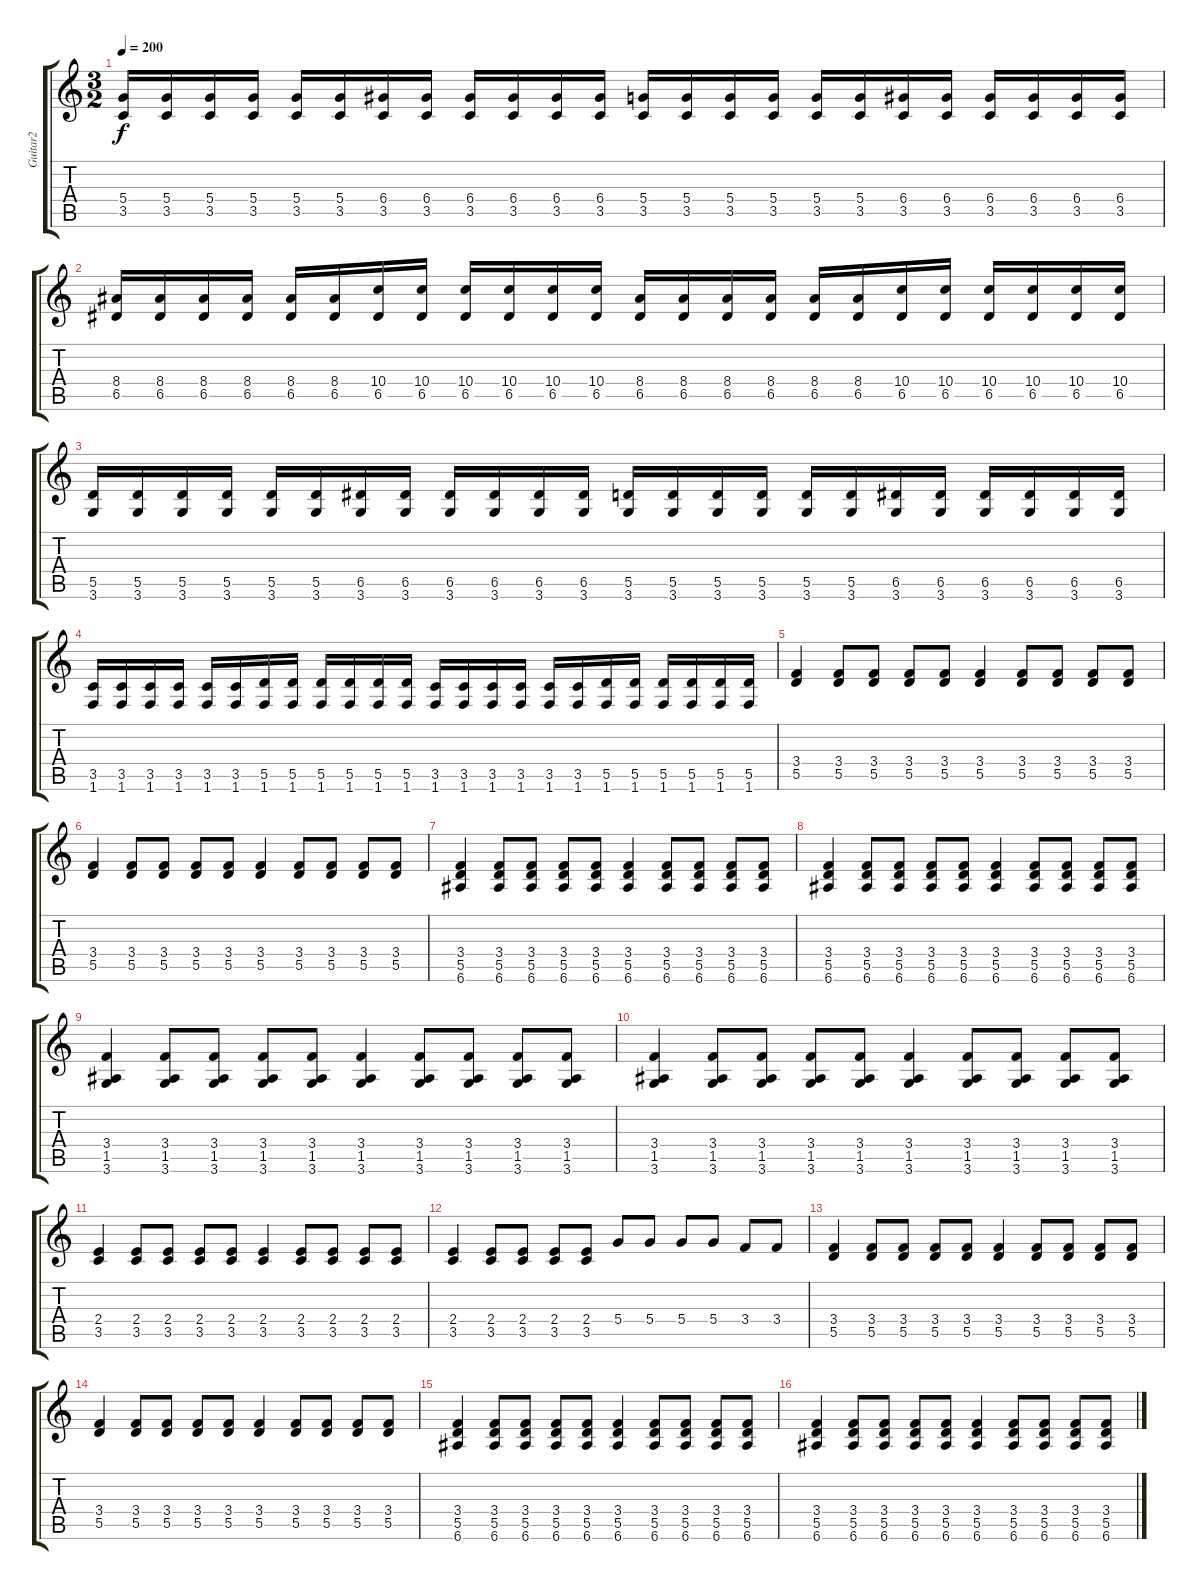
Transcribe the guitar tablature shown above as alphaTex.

\track ("Guitar2" "Guitar2") {instrument overdrivenguitar}
\staff {score tabs}
\tuning (E4 B3 G3 D3 A2 E2) {hide}
\ts (3 2)
\tempo 200
\clef g2
\ks c
(5.4 3.5).16{dy f} (5.4 3.5).16 (5.4 3.5).16 (5.4 3.5).16 (5.4 3.5).16 (5.4 3.5).16 (6.4 3.5).16 (6.4 3.5).16 (6.4 3.5).16 (6.4 3.5).16 (6.4 3.5).16 (6.4 3.5).16 (5.4 3.5).16 (5.4 3.5).16 (5.4 3.5).16 (5.4 3.5).16 (5.4 3.5).16 (5.4 3.5).16 (6.4 3.5).16 (6.4 3.5).16 (6.4 3.5).16 (6.4 3.5).16 (6.4 3.5).16 (6.4 3.5).16 |
(8.4 6.5).16 (8.4 6.5).16 (8.4 6.5).16 (8.4 6.5).16 (8.4 6.5).16 (8.4 6.5).16 (10.4 6.5).16 (10.4 6.5).16 (10.4 6.5).16 (10.4 6.5).16 (10.4 6.5).16 (10.4 6.5).16 (8.4 6.5).16 (8.4 6.5).16 (8.4 6.5).16 (8.4 6.5).16 (8.4 6.5).16 (8.4 6.5).16 (10.4 6.5).16 (10.4 6.5).16 (10.4 6.5).16 (10.4 6.5).16 (10.4 6.5).16 (10.4 6.5).16 |
(5.5 3.6).16 (5.5 3.6).16 (5.5 3.6).16 (5.5 3.6).16 (5.5 3.6).16 (5.5 3.6).16 (6.5 3.6).16 (6.5 3.6).16 (6.5 3.6).16 (6.5 3.6).16 (6.5 3.6).16 (6.5 3.6).16 (5.5 3.6).16 (5.5 3.6).16 (5.5 3.6).16 (5.5 3.6).16 (5.5 3.6).16 (5.5 3.6).16 (6.5 3.6).16 (6.5 3.6).16 (6.5 3.6).16 (6.5 3.6).16 (6.5 3.6).16 (6.5 3.6).16 |
(3.5 1.6).16 (3.5 1.6).16 (3.5 1.6).16 (3.5 1.6).16 (3.5 1.6).16 (3.5 1.6).16 (5.5 1.6).16 (5.5 1.6).16 (5.5 1.6).16 (5.5 1.6).16 (5.5 1.6).16 (5.5 1.6).16 (3.5 1.6).16 (3.5 1.6).16 (3.5 1.6).16 (3.5 1.6).16 (3.5 1.6).16 (3.5 1.6).16 (5.5 1.6).16 (5.5 1.6).16 (5.5 1.6).16 (5.5 1.6).16 (5.5 1.6).16 (5.5 1.6).16 |
(3.4 5.5).4 (3.4 5.5).8 (3.4 5.5).8 (3.4 5.5).8 (3.4 5.5).8 (3.4 5.5).4 (3.4 5.5).8 (3.4 5.5).8 (3.4 5.5).8 (3.4 5.5).8 |
(3.4 5.5).4 (3.4 5.5).8 (3.4 5.5).8 (3.4 5.5).8 (3.4 5.5).8 (3.4 5.5).4 (3.4 5.5).8 (3.4 5.5).8 (3.4 5.5).8 (3.4 5.5).8 |
(3.4 5.5 6.6).4 (3.4 5.5 6.6).8 (3.4 5.5 6.6).8 (3.4 5.5 6.6).8 (3.4 5.5 6.6).8 (3.4 5.5 6.6).4 (3.4 5.5 6.6).8 (3.4 5.5 6.6).8 (3.4 5.5 6.6).8 (3.4 5.5 6.6).8 |
(3.4 5.5 6.6).4 (3.4 5.5 6.6).8 (3.4 5.5 6.6).8 (3.4 5.5 6.6).8 (3.4 5.5 6.6).8 (3.4 5.5 6.6).4 (3.4 5.5 6.6).8 (3.4 5.5 6.6).8 (3.4 5.5 6.6).8 (3.4 5.5 6.6).8 |
(3.4 1.5 3.6).4 (3.4 1.5 3.6).8 (3.4 1.5 3.6).8 (3.4 1.5 3.6).8 (3.4 1.5 3.6).8 (3.4 1.5 3.6).4 (3.4 1.5 3.6).8 (3.4 1.5 3.6).8 (3.4 1.5 3.6).8 (3.4 1.5 3.6).8 |
(3.4 1.5 3.6).4 (3.4 1.5 3.6).8 (3.4 1.5 3.6).8 (3.4 1.5 3.6).8 (3.4 1.5 3.6).8 (3.4 1.5 3.6).4 (3.4 1.5 3.6).8 (3.4 1.5 3.6).8 (3.4 1.5 3.6).8 (3.4 1.5 3.6).8 |
(2.4 3.5).4 (2.4 3.5).8 (2.4 3.5).8 (2.4 3.5).8 (2.4 3.5).8 (2.4 3.5).4 (2.4 3.5).8 (2.4 3.5).8 (2.4 3.5).8 (2.4 3.5).8 |
(2.4 3.5).4 (2.4 3.5).8 (2.4 3.5).8 (2.4 3.5).8 (2.4 3.5).8 5.4.8 5.4.8 5.4.8 5.4.8 3.4.8 3.4.8 |
(3.4 5.5).4 (3.4 5.5).8 (3.4 5.5).8 (3.4 5.5).8 (3.4 5.5).8 (3.4 5.5).4 (3.4 5.5).8 (3.4 5.5).8 (3.4 5.5).8 (3.4 5.5).8 |
(3.4 5.5).4 (3.4 5.5).8 (3.4 5.5).8 (3.4 5.5).8 (3.4 5.5).8 (3.4 5.5).4 (3.4 5.5).8 (3.4 5.5).8 (3.4 5.5).8 (3.4 5.5).8 |
(3.4 5.5 6.6).4 (3.4 5.5 6.6).8 (3.4 5.5 6.6).8 (3.4 5.5 6.6).8 (3.4 5.5 6.6).8 (3.4 5.5 6.6).4 (3.4 5.5 6.6).8 (3.4 5.5 6.6).8 (3.4 5.5 6.6).8 (3.4 5.5 6.6).8 |
(3.4 5.5 6.6).4 (3.4 5.5 6.6).8 (3.4 5.5 6.6).8 (3.4 5.5 6.6).8 (3.4 5.5 6.6).8 (3.4 5.5 6.6).4 (3.4 5.5 6.6).8 (3.4 5.5 6.6).8 (3.4 5.5 6.6).8 (3.4 5.5 6.6).8
